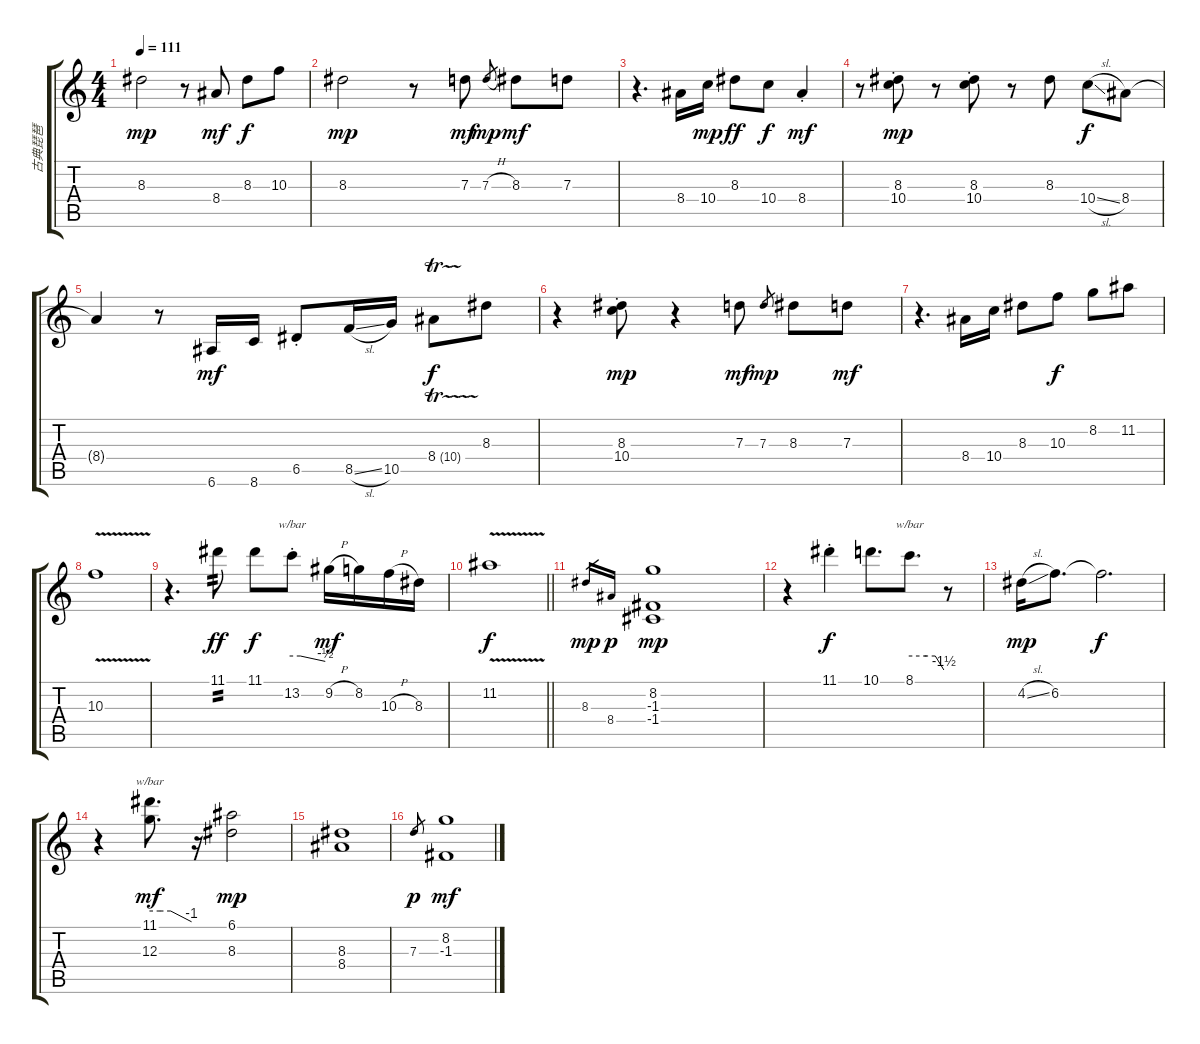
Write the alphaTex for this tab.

\track ("古典琵琶" "古典琵琶") {instrument acousticguitarnylon}
\staff {score tabs}
\tuning (E4 B3 G3 D3 A2 E2) {hide}
\ts (4 4)
\tempo 111
\clef g2
\ks c
8.3.2{dy mp} r.8 8.4.8{dy mf} 8.3.8{dy f} 10.3.8 |
8.3.2{dy mp} r.8 7.3.8{dy mf} 7.3{h}.8{gr dy mp} 8.3.8{dy mf} 7.3.8 |
r.4{d} 8.4.16 10.4.16{dy mp} 8.3.8{dy ff} 10.4.8{dy f} 8.4{st}.4{dy mf} |
r.8 (8.3{st} 10.4{st}).8{dy mp} r.8 (8.3{st} 10.4{st}).8 r.8 8.3.8 10.4{sl}.8{dy f} 8.4.8 |
8.4{t}.4 r.8 6.6.16{dy mf} 8.6.16 6.5{st}.8 8.5{sl}.16 10.5.16 8.4{tr (10 16)}.8{dy f} 8.3.8 |
r.4 (8.3{st} 10.4{st}).8{dy mp} r.4 7.3.8{dy mf} 7.3.8{gr dy mp} 8.3.8 7.3.8{dy mf} |
r.4{d} 8.4.16 10.4.16 8.3.8 10.3.8{dy f} 8.2.8 11.2.8 |
10.3{v}.1 |
r.4{d} 11.1.8{tp 2 dy ff} 11.1.8{dy f} 13.2{st}.8{tbe (custom default 0 0 15 0 60 -2)} 9.2{h}.16{dy mf} 8.2.16 10.3{h}.16 8.3.16 |
\barLineRight lightlight
11.2{v}.1{dy f} |
8.3.16{gr dy mp} 8.4.16{gr dy p} (8.2 -1.3 -1.4).1{dy mp} |
r.4 11.1{st}.4{dy f} 10.1.8{d} 8.1.8{d tbe (custom default 0 0 30 0 45 0 60 -6)} r.8 |
4.2{sl}.16{dy mp} 6.2.8{d} 6.2{t}.2{d dy f} |
r.4 (11.1 12.3).8{d tbe (custom default 0 0 15 0 30 0 60 -4) dy mf} r.16 (6.1 8.3).2{dy mp} |
(8.3 8.4).1 |
7.3.8{gr dy p} (8.2 -1.3).1{dy mf}
